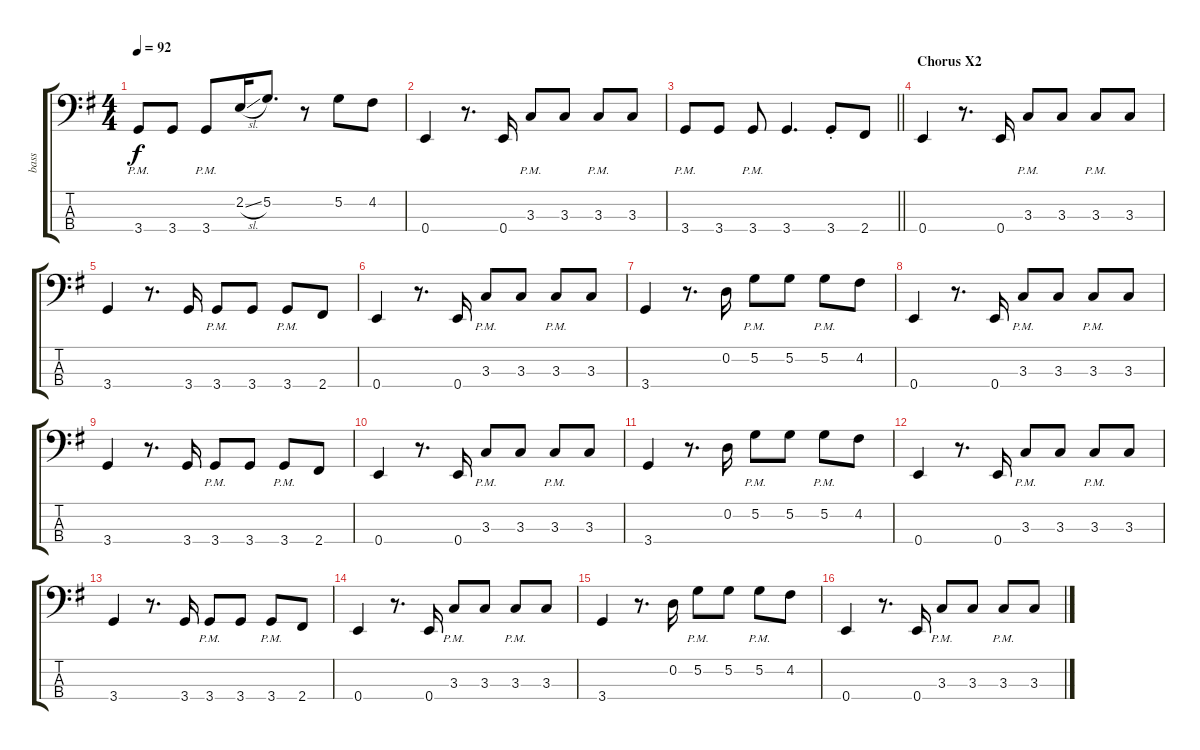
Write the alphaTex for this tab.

\track ("bass" "bass") {instrument electricbassfinger}
\staff {score tabs}
\tuning (G2 D2 A1 E1) {hide}
\ts (4 4)
\tempo 92
\clef f4
\ks g
3.4{pm}.8{dy f} 3.4.8 3.4{pm}.8 2.2{sl}.16 5.2.8{d} r.8 5.2.8 4.2.8 |
0.4.4 r.8{d} 0.4.16 3.3{pm}.8 3.3.8 3.3{pm}.8 3.3.8 |
\barLineRight lightlight
3.4{pm}.8 3.4.8 3.4{pm}.8 3.4.4{d} 3.4{st}.8 2.4.8 |
\section ("" "Chorus X2")
0.4.4 r.8{d} 0.4.16 3.3{pm}.8 3.3.8 3.3{pm}.8 3.3.8 |
3.4.4 r.8{d} 3.4.16 3.4{pm}.8 3.4.8 3.4{pm}.8 2.4.8 |
0.4.4 r.8{d} 0.4.16 3.3{pm}.8 3.3.8 3.3{pm}.8 3.3.8 |
3.4.4 r.8{d} 0.2.16 5.2{pm}.8 5.2.8 5.2{pm}.8 4.2.8 |
0.4.4 r.8{d} 0.4.16 3.3{pm}.8 3.3.8 3.3{pm}.8 3.3.8 |
3.4.4 r.8{d} 3.4.16 3.4{pm}.8 3.4.8 3.4{pm}.8 2.4.8 |
0.4.4 r.8{d} 0.4.16 3.3{pm}.8 3.3.8 3.3{pm}.8 3.3.8 |
3.4.4 r.8{d} 0.2.16 5.2{pm}.8 5.2.8 5.2{pm}.8 4.2.8 |
0.4.4 r.8{d} 0.4.16 3.3{pm}.8 3.3.8 3.3{pm}.8 3.3.8 |
3.4.4 r.8{d} 3.4.16 3.4{pm}.8 3.4.8 3.4{pm}.8 2.4.8 |
0.4.4 r.8{d} 0.4.16 3.3{pm}.8 3.3.8 3.3{pm}.8 3.3.8 |
3.4.4 r.8{d} 0.2.16 5.2{pm}.8 5.2.8 5.2{pm}.8 4.2.8 |
0.4.4 r.8{d} 0.4.16 3.3{pm}.8 3.3.8 3.3{pm}.8 3.3.8
